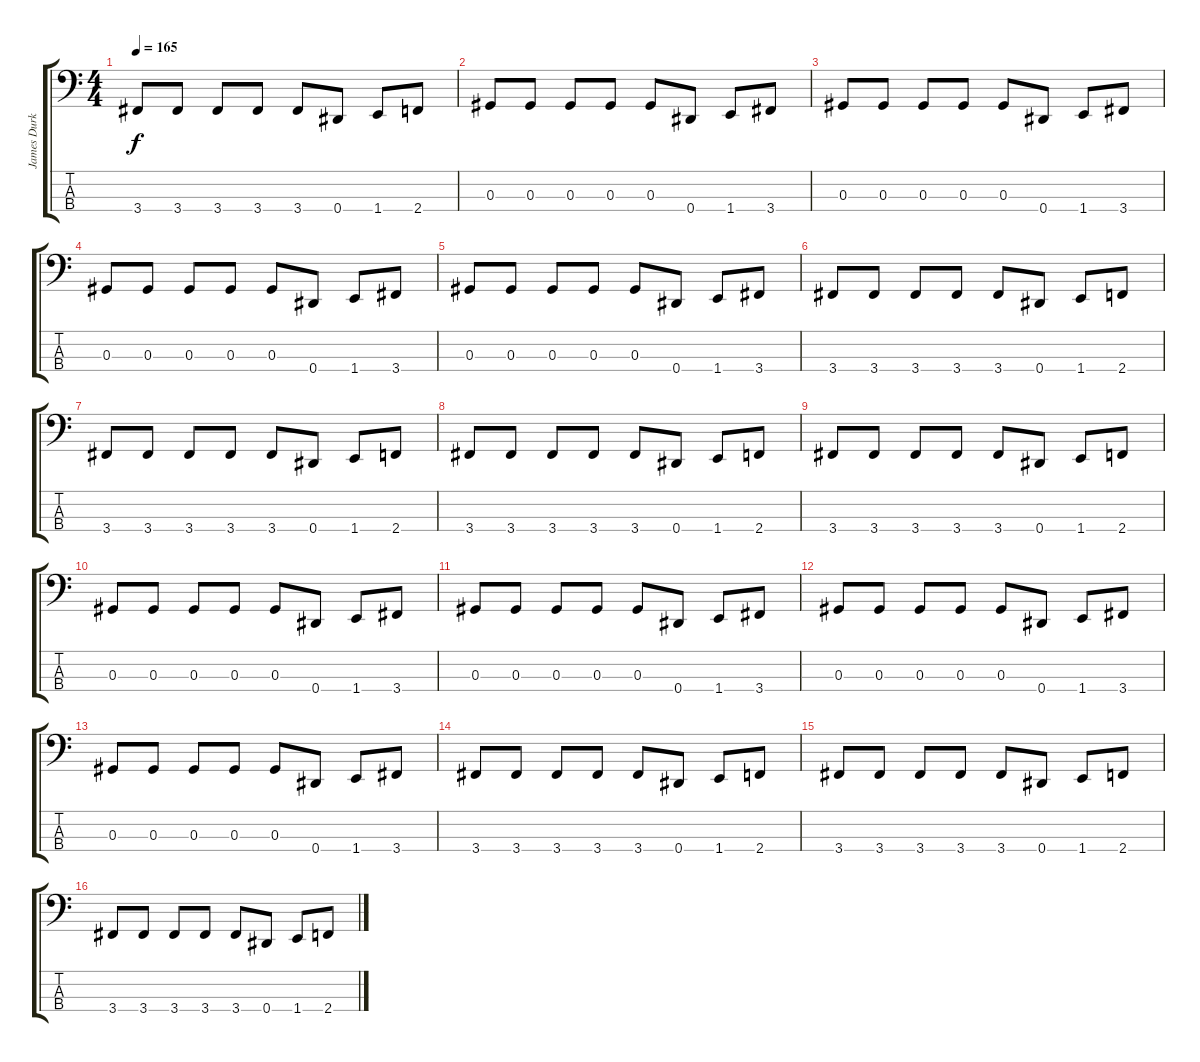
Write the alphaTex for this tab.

\track ("James Durkin (Bass)" "James Durk") {instrument electricbasspick}
\staff {score tabs}
\tuning (Gb2 Db2 Ab1 Eb1) {hide}
\ts (4 4)
\tempo 165
\clef f4
\ks c
3.4.8{dy f} 3.4.8 3.4.8 3.4.8 3.4.8 0.4.8 1.4.8 2.4.8 |
0.3.8 0.3.8 0.3.8 0.3.8 0.3.8 0.4.8 1.4.8 3.4.8 |
0.3.8 0.3.8 0.3.8 0.3.8 0.3.8 0.4.8 1.4.8 3.4.8 |
0.3.8 0.3.8 0.3.8 0.3.8 0.3.8 0.4.8 1.4.8 3.4.8 |
0.3.8 0.3.8 0.3.8 0.3.8 0.3.8 0.4.8 1.4.8 3.4.8 |
3.4.8 3.4.8 3.4.8 3.4.8 3.4.8 0.4.8 1.4.8 2.4.8 |
3.4.8 3.4.8 3.4.8 3.4.8 3.4.8 0.4.8 1.4.8 2.4.8 |
3.4.8 3.4.8 3.4.8 3.4.8 3.4.8 0.4.8 1.4.8 2.4.8 |
3.4.8 3.4.8 3.4.8 3.4.8 3.4.8 0.4.8 1.4.8 2.4.8 |
0.3.8 0.3.8 0.3.8 0.3.8 0.3.8 0.4.8 1.4.8 3.4.8 |
0.3.8 0.3.8 0.3.8 0.3.8 0.3.8 0.4.8 1.4.8 3.4.8 |
0.3.8 0.3.8 0.3.8 0.3.8 0.3.8 0.4.8 1.4.8 3.4.8 |
0.3.8 0.3.8 0.3.8 0.3.8 0.3.8 0.4.8 1.4.8 3.4.8 |
3.4.8 3.4.8 3.4.8 3.4.8 3.4.8 0.4.8 1.4.8 2.4.8 |
3.4.8 3.4.8 3.4.8 3.4.8 3.4.8 0.4.8 1.4.8 2.4.8 |
3.4.8 3.4.8 3.4.8 3.4.8 3.4.8 0.4.8 1.4.8 2.4.8
